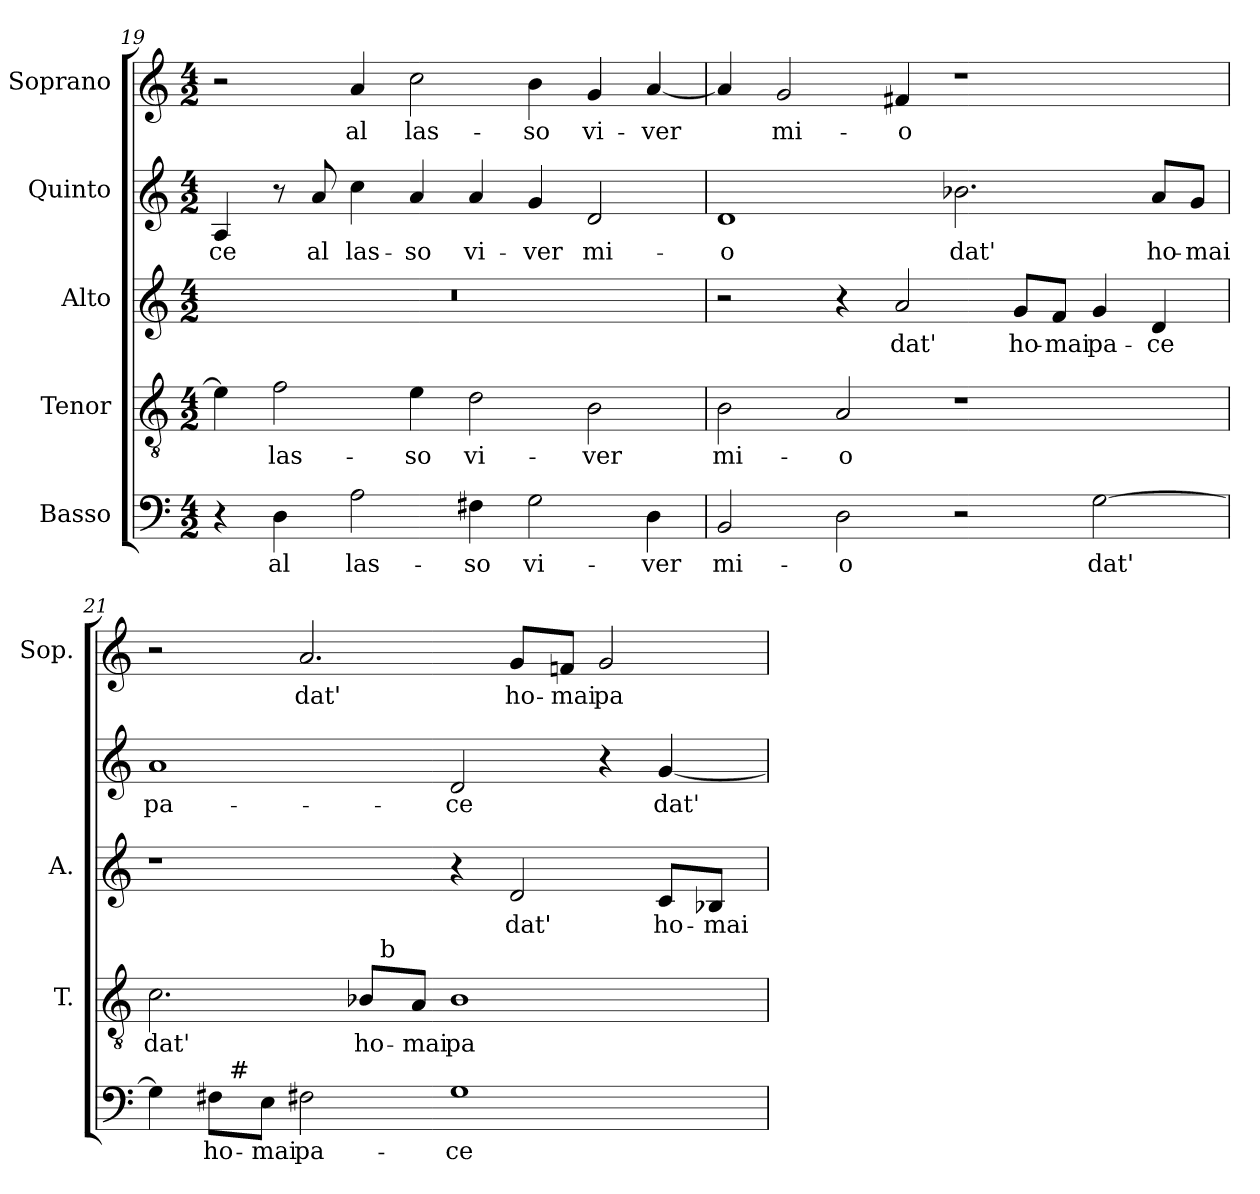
**kern	**text	**kern	**text	**kern	**text	**kern	**text	**kern	**text
*part5	*part5	*part4	*part4	*part3	*part3	*part2	*part2	*part1	*part1
*staff5	*staff5	*staff4	*staff4	*staff3	*staff3	*staff2	*staff2	*staff1	*staff1
*I"Basso	*	*I"Tenor	*	*I"Alto	*	*I"Quinto	*	*I"Soprano	*
*	*	*I'T.	*	*I'A.	*	*	*	*I'Sop.	*
*clefF4	*	*clefGv2	*	*clefG2	*	*clefG2	*	*clefG2	*
*	*	*ITrd7c12	*	*	*	*	*	*	*
*k[]	*	*k[]	*	*k[]	*	*k[]	*	*k[]	*
*C:	*	*C:	*	*C:	*	*C:	*	*C:	*
*M4/2	*	*M4/2	*	*M4/2	*	*M4/2	*	*M4/2	*
=19	=19	=19	=19	=19	=19	=19	=19	=19	=19
!	!	!	!	!LO:N:vis=1	!	!	!	!	!
!	!	!	!	!	!	!	!LO:LY:b:color=#000000	!	!
4r	.	4Ei\]	.	0r	.	4Ai/	-ce	2r	.
!	!LO:LY:b:color=#000000	!	!	!	!	!	!	!	!
!	!	!	!LO:LY:b:color=#000000	!	!	!	!	!	!
4Di\	al	2Fi\	las-	.	.	8r	.	.	.
!	!	!	!	!	!	!	!LO:LY:b:color=#000000	!	!
.	.	.	.	.	.	8ai/	al	.	.
!	!LO:LY:b:color=#000000	!	!	!	!	!	!	!	!
!	!	!	!	!	!	!	!LO:LY:b:color=#000000	!	!
!	!	!	!	!	!	!	!	!	!LO:LY:b:color=#000000
2Ai\	las-	.	.	.	.	4cci\	las-	4ai/	al
!	!	!	!LO:LY:b:color=#000000	!	!	!	!	!	!
!	!	!	!	!	!	!	!LO:LY:b:color=#000000	!	!
!	!	!	!	!	!	!	!	!	!LO:LY:b:color=#000000
.	.	4Ei\	-so	.	.	4ai/	-so	2cci\	las-
!	!LO:LY:b:color=#000000	!	!	!	!	!	!	!	!
!	!	!	!LO:LY:b:color=#000000	!	!	!	!	!	!
!	!	!	!	!	!	!	!LO:LY:b:color=#000000	!	!
4F#Xi\	-so	2Di\	vi-	.	.	4ai/	vi-	.	.
!	!LO:LY:b:color=#000000	!	!	!	!	!	!	!	!
!	!	!	!	!	!	!	!LO:LY:b:color=#000000	!	!
!	!	!	!	!	!	!	!	!	!LO:LY:b:color=#000000
2Gi\	vi-	.	.	.	.	4gi/	-ver	4bi\	-so
!	!	!	!LO:LY:b:color=#000000	!	!	!	!	!	!
!	!	!	!	!	!	!	!LO:LY:b:color=#000000	!	!
!	!	!	!	!	!	!	!	!	!LO:LY:b:color=#000000
.	.	2BBi\	-ver	.	.	2di/	mi-	4gi/	vi-
!	!LO:LY:b:color=#000000	!	!	!	!	!	!	!	!
!	!	!	!	!	!	!	!	!	!LO:LY:b:color=#000000
4Di\	-ver	.	.	.	.	.	.	[<4ai/	-ver
=20	=20	=20	=20	=20	=20	=20	=20	=20	=20
!	!LO:LY:b:color=#000000	!	!	!	!	!	!	!	!
!	!	!	!LO:LY:b:color=#000000	!	!	!	!	!	!
!	!	!	!	!	!	!	!LO:LY:b:color=#000000	!	!
2BBi/	mi-	2BBi\	mi-	2r	.	1di	-o	4ai/]	.
!	!	!	!	!	!	!	!	!	!LO:LY:b:color=#000000
.	.	.	.	.	.	.	.	2gi/	mi-
!	!LO:LY:b:color=#000000	!	!	!	!	!	!	!	!
!	!	!	!LO:LY:b:color=#000000	!	!	!	!	!	!
2Di\	-o	2AAi/	-o	4r	.	.	.	.	.
!	!	!	!	!	!LO:LY:b:color=#000000	!	!	!	!
!	!	!	!	!	!	!	!	!	!LO:LY:b:color=#000000
.	.	.	.	2ai/	dat'	.	.	4f#Xi/	-o
!	!	!	!	!	!	!	!LO:LY:b:color=#000000	!	!
2r	.	1r	.	.	.	2.b-Xi\	dat'	1r	.
!	!	!	!	!	!LO:LY:b:color=#000000	!	!	!	!
.	.	.	.	8gi/L	ho-	.	.	.	.
!	!	!	!	!	!LO:LY:b:color=#000000	!	!	!	!
.	.	.	.	8fi/J	-mai	.	.	.	.
!	!LO:LY:b:color=#000000	!	!	!	!	!	!	!	!
!	!	!	!	!	!LO:LY:b:color=#000000	!	!	!	!
[>2Gi\	dat'	.	.	4gi/	pa-	.	.	.	.
!	!	!	!	!	!LO:LY:b:color=#000000	!	!	!	!
!	!	!	!	!	!	!	!LO:LY:b:color=#000000	!	!
.	.	.	.	4di/	-ce	8ai/L	ho-	.	.
!	!	!	!	!	!	!	!LO:LY:b:color=#000000	!	!
.	.	.	.	.	.	8gi/J	-mai	.	.
!!LO:PB:g=z
=21	=21	=21	=21	=21	=21	=21	=21	=21	=21
!	!	!	!LO:LY:b:color=#000000	!	!	!	!	!	!
!	!	!	!	!	!	!	!LO:LY:b:color=#000000	!	!
*^	*	*^	*	*	*	*	*	*	*
4Gi\]	4ryy	.	2.Ci\	2ryy	dat'	1r	.	1ai	pa-	2r	.
!	!	!LO:LY:b:color=#000000	!	!	!	!	!	!	!	!	!
8F#i\L	32ryy	ho-	.	.	.	.	.	.	.	.	.
.	256ryy	.	.	.	.	.	.	.	.	.	.
!	!LO:TX:a:t=#	!	!	!	!	!	!	!	!	!	!
.	1ryy	.	.	.	.	.	.	.	.	.	.
!	!	!LO:LY:b:color=#000000	!	!	!	!	!	!	!	!	!
8Ei\J	.	-mai	.	.	.	.	.	.	.	.	.
!	!	!LO:LY:b:color=#000000	!	!	!	!	!	!	!	!	!
!	!	!	!	!	!	!	!	!	!	!	!LO:LY:b:color=#000000
2F#Xi\	.	pa-	.	4ryy	.	.	.	.	.	2.ai/	dat'
!	!	!	!	!	!LO:LY:b:color=#000000	!	!	!	!	!	!
.	.	.	8BB-i/L	32ryy	ho-	.	.	.	.	.	.
.	.	.	.	256ryy	.	.	.	.	.	.	.
!	!	!	!	!LO:TX:a:t=b	!	!	!	!	!	!	!
.	.	.	.	1ryy	.	.	.	.	.	.	.
!	!	!	!	!	!LO:LY:b:color=#000000	!	!	!	!	!	!
.	.	.	8AAi/J	.	-mai	.	.	.	.	.	.
!	!	!LO:LY:b:color=#000000	!	!	!	!	!	!	!	!	!
!	!	!	!	!	!LO:LY:b:color=#000000	!	!	!	!	!	!
!	!	!	!	!	!	!	!	!	!LO:LY:b:color=#000000	!	!
1Gi	.	-ce	1BB-i	.	pa-	4r	.	2di/	-ce	.	.
!	!	!	!	!	!	!	!LO:LY:b:color=#000000	!	!	!	!
!	!	!	!	!	!	!	!	!	!	!	!LO:LY:b:color=#000000
.	.	.	.	.	.	2di/	dat'	.	.	8gi/L	ho-
.	2ryy	.	.	.	.	.	.	.	.	.	.
!	!	!	!	!	!	!	!	!	!	!	!LO:LY:b:color=#000000
.	.	.	.	.	.	.	.	.	.	8fni/J	-mai
!	!	!	!	!	!	!	!	!	!	!	!LO:LY:b:color=#000000
.	.	.	.	.	.	.	.	4r	.	2gi/	pa-
!	!	!	!	!	!	!	!LO:LY:b:color=#000000	!	!	!	!
!	!	!	!	!	!	!	!	!	!LO:LY:b:color=#000000	!	!
.	.	.	.	.	.	8ci/L	ho-	[<4gi/	dat'	.	.
.	8ryy	.	.	8ryy	.	.	.	.	.	.	.
!	!	!	!	!	!	!	!LO:LY:b:color=#000000	!	!	!	!
.	.	.	.	.	.	8B-Xi/J	-mai	.	.	.	.
.	16ryy	.	.	16ryy	.	.	.	.	.	.	.
.	64..ryy	.	.	64..ryy	.	.	.	.	.	.	.
*v	*v	*	*	*	*	*	*	*	*	*	*
*	*	*v	*v	*	*	*	*	*	*	*
=	=	=	=	=	=	=	=	=	=
*-	*-	*-	*-	*-	*-	*-	*-	*-	*-
